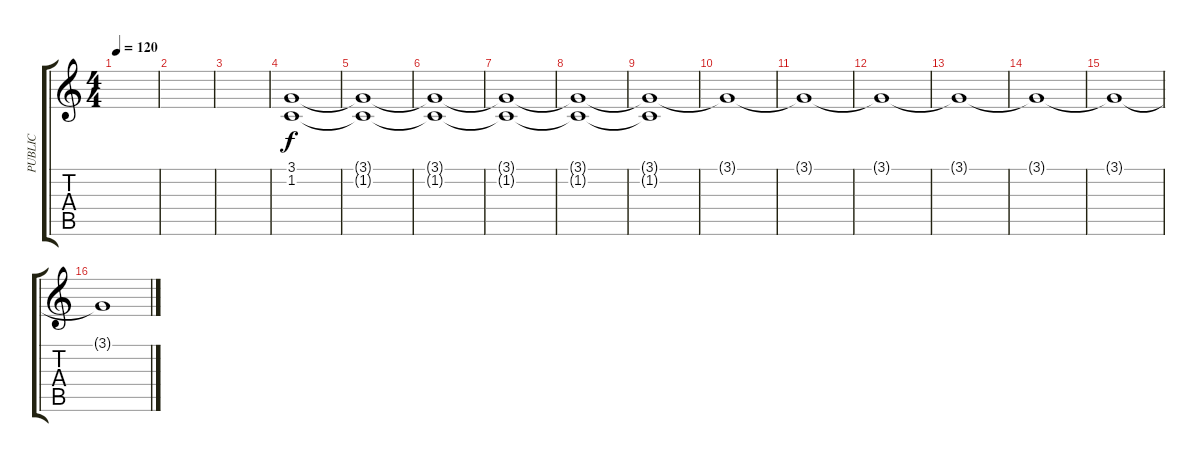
\track ("PUBLIC" "PUBLIC") {instrument applause}
\staff {score tabs}
\tuning (E4 B3 G3 D3 A2 E2) {hide}
\ts (4 4)
\tempo 120
\clef g2
\ks c
|
|
|
(3.1 1.2).1 |
(3.1{t} 1.2{t}).1 |
(3.1{t} 1.2{t}).1 |
(3.1{t} 1.2{t}).1 |
(3.1{t} 1.2{t}).1 |
(3.1{t} 1.2{t}).1 |
3.1{t}.1 |
3.1{t}.1 |
3.1{t}.1 |
3.1{t}.1 |
3.1{t}.1 |
3.1{t}.1 |
3.1{t}.1
